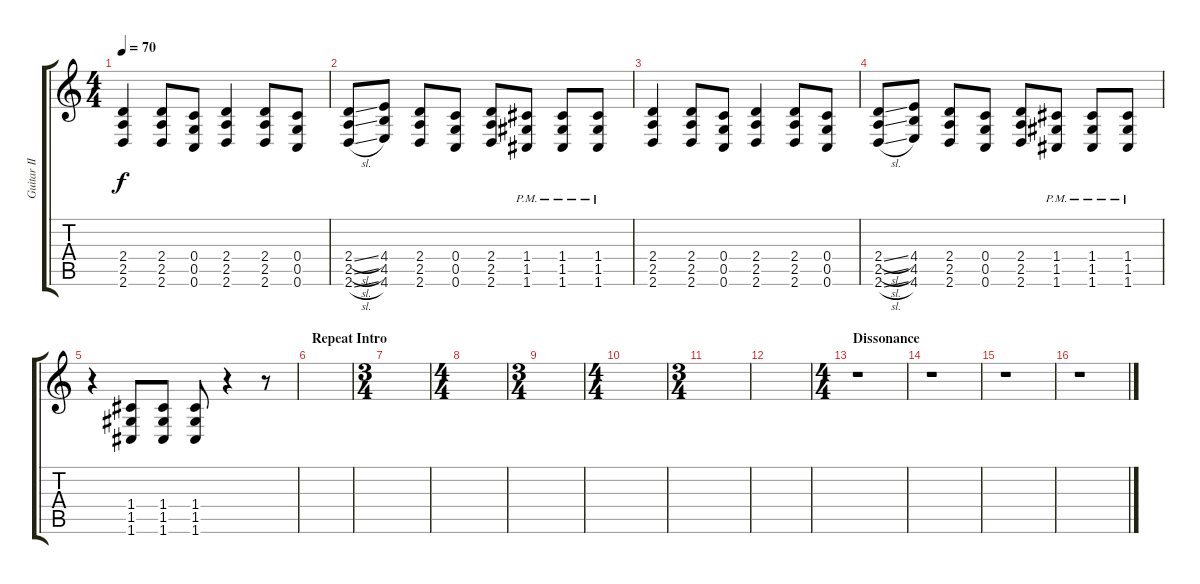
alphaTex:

\track ("Guitar II" "Guitar II") {instrument distortionguitar}
\staff {score tabs}
\tuning (D4 A3 F3 C3 G2 C2) {hide}
\ts (4 4)
\tempo 70
\clef g2
\ks c
(2.4 2.5 2.6).4{dy f} (2.4 2.5 2.6).8 (0.4 0.5 0.6).8 (2.4 2.5 2.6).4 (2.4 2.5 2.6).8 (0.4 0.5 0.6).8 |
(2.4{sl} 2.5{sl} 2.6{sl}).8 (4.4 4.5 4.6).8 (2.4 2.5 2.6).8 (0.4 0.5 0.6).8 (2.4 2.5 2.6).8 (1.4{pm} 1.5{pm} 1.6{pm}).8 (1.4{pm} 1.5{pm} 1.6{pm}).8 (1.4{pm} 1.5{pm} 1.6{pm}).8 |
(2.4 2.5 2.6).4 (2.4 2.5 2.6).8 (0.4 0.5 0.6).8 (2.4 2.5 2.6).4 (2.4 2.5 2.6).8 (0.4 0.5 0.6).8 |
(2.4{sl} 2.5{sl} 2.6{sl}).8 (4.4 4.5 4.6).8 (2.4 2.5 2.6).8 (0.4 0.5 0.6).8 (2.4 2.5 2.6).8 (1.4{pm} 1.5{pm} 1.6{pm}).8 (1.4{pm} 1.5{pm} 1.6{pm}).8 (1.4{pm} 1.5{pm} 1.6{pm}).8 |
r.4 (1.4 1.5 1.6).8 (1.4 1.5 1.6).8 (1.4 1.5 1.6).8 r.4 r.8 |
\section ("" "Repeat Intro")
|
\ts (3 4)
|
\ts (4 4)
|
\ts (3 4)
|
\ts (4 4)
|
\ts (3 4)
|
|
\ts (4 4)
\section ("" "Dissonance")
r.1 |
r.1 |
r.1 |
r.1
